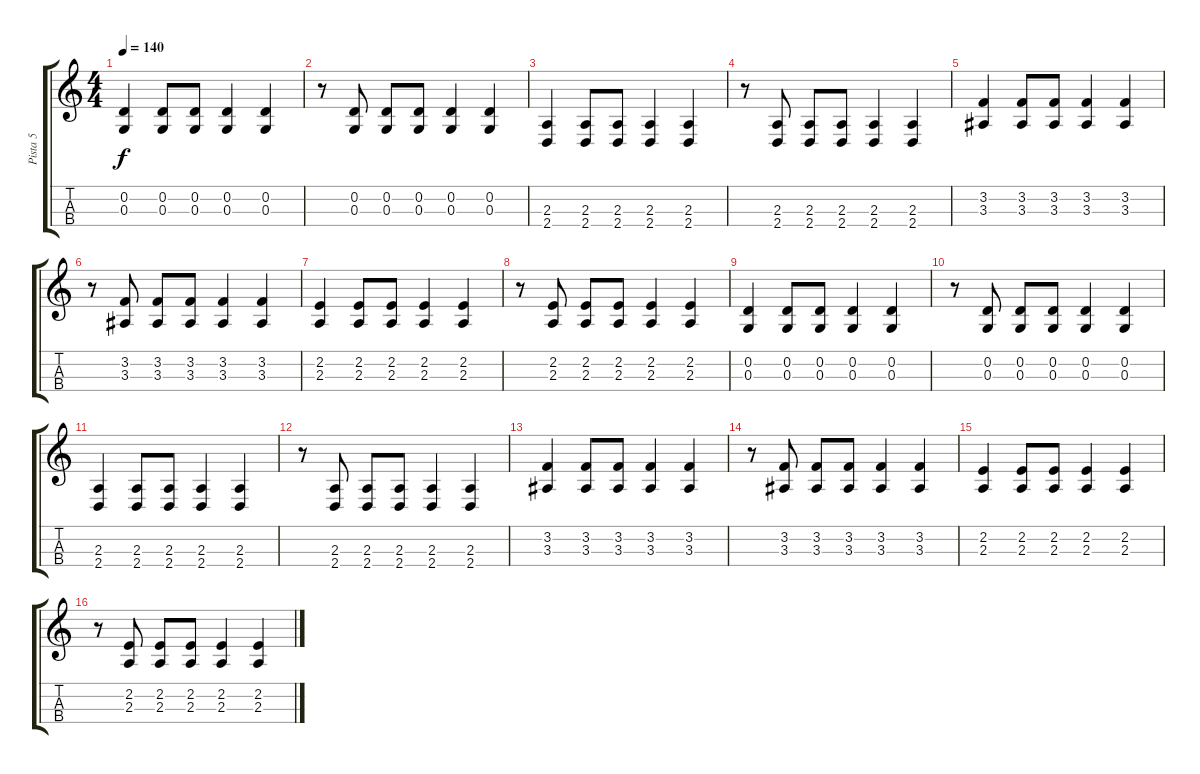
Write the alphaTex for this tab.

\track ("Pista 5" "Pista 5") {instrument overdrivenguitar}
\staff {score tabs}
\tuning (A3 D3 G2 C2) {hide}
\ts (4 4)
\tempo 140
\clef g2
\ks c
(0.2 0.3).4{dy f} (0.2 0.3).8 (0.2 0.3).8 (0.2 0.3).4 (0.2 0.3).4 |
r.8 (0.2 0.3).8 (0.2 0.3).8 (0.2 0.3).8 (0.2 0.3).4 (0.2 0.3).4 |
(2.3 2.4).4 (2.3 2.4).8 (2.3 2.4).8 (2.3 2.4).4 (2.3 2.4).4 |
r.8 (2.3 2.4).8 (2.3 2.4).8 (2.3 2.4).8 (2.3 2.4).4 (2.3 2.4).4 |
(3.2 3.3).4 (3.2 3.3).8 (3.2 3.3).8 (3.2 3.3).4 (3.2 3.3).4 |
r.8 (3.2 3.3).8 (3.2 3.3).8 (3.2 3.3).8 (3.2 3.3).4 (3.2 3.3).4 |
(2.2 2.3).4 (2.2 2.3).8 (2.2 2.3).8 (2.2 2.3).4 (2.2 2.3).4 |
r.8 (2.2 2.3).8 (2.2 2.3).8 (2.2 2.3).8 (2.2 2.3).4 (2.2 2.3).4 |
(0.2 0.3).4 (0.2 0.3).8 (0.2 0.3).8 (0.2 0.3).4 (0.2 0.3).4 |
r.8 (0.2 0.3).8 (0.2 0.3).8 (0.2 0.3).8 (0.2 0.3).4 (0.2 0.3).4 |
(2.3 2.4).4 (2.3 2.4).8 (2.3 2.4).8 (2.3 2.4).4 (2.3 2.4).4 |
r.8 (2.3 2.4).8 (2.3 2.4).8 (2.3 2.4).8 (2.3 2.4).4 (2.3 2.4).4 |
(3.2 3.3).4 (3.2 3.3).8 (3.2 3.3).8 (3.2 3.3).4 (3.2 3.3).4 |
r.8 (3.2 3.3).8 (3.2 3.3).8 (3.2 3.3).8 (3.2 3.3).4 (3.2 3.3).4 |
(2.2 2.3).4 (2.2 2.3).8 (2.2 2.3).8 (2.2 2.3).4 (2.2 2.3).4 |
r.8 (2.2 2.3).8 (2.2 2.3).8 (2.2 2.3).8 (2.2 2.3).4 (2.2 2.3).4
